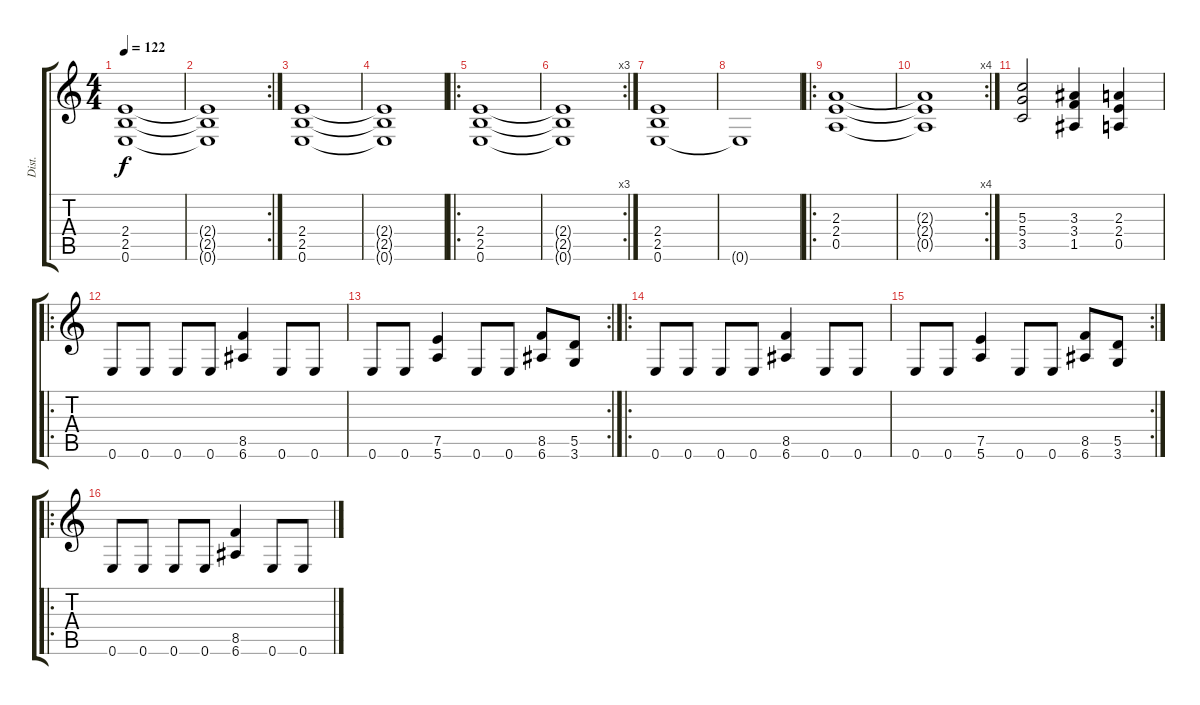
\track ("Dist." "Dist.") {instrument overdrivenguitar}
\staff {score tabs}
\tuning (E4 B3 G3 D3 A2 E2) {hide}
\ts (4 4)
\tempo 122
\clef g2
\ks c
(2.4 2.5 0.6).1{dy f instrument overdrivenguitar} |
\rc 2
(2.4{t} 2.5{t} 0.6{t}).1 |
(2.4 2.5 0.6).1 |
(2.4{t} 2.5{t} 0.6{t}).1 |
\ro
(2.4 2.5 0.6).1 |
\rc 3
(2.4{t} 2.5{t} 0.6{t}).1 |
(2.4 2.5 0.6).1 |
0.6{t}.1 |
\ro
(2.3 2.4 0.5).1 |
\rc 4
(2.3{t} 2.4{t} 0.5{t}).1 |
(5.3 5.4 3.5).2 (3.3 3.4 1.5).4 (2.3 2.4 0.5).4 |
\ro
0.6.8{instrument distortionguitar} 0.6.8 0.6.8 0.6.8 (8.5 6.6).4 0.6.8 0.6.8 |
\rc 2
0.6.8 0.6.8 (7.5 5.6).4 0.6.8 0.6.8 (8.5 6.6).8 (5.5 3.6).8 |
\ro
0.6.8 0.6.8 0.6.8 0.6.8 (8.5 6.6).4 0.6.8 0.6.8 |
\rc 2
0.6.8 0.6.8 (7.5 5.6).4 0.6.8 0.6.8 (8.5 6.6).8 (5.5 3.6).8 |
\ro
0.6.8 0.6.8 0.6.8 0.6.8 (8.5 6.6).4 0.6.8 0.6.8
